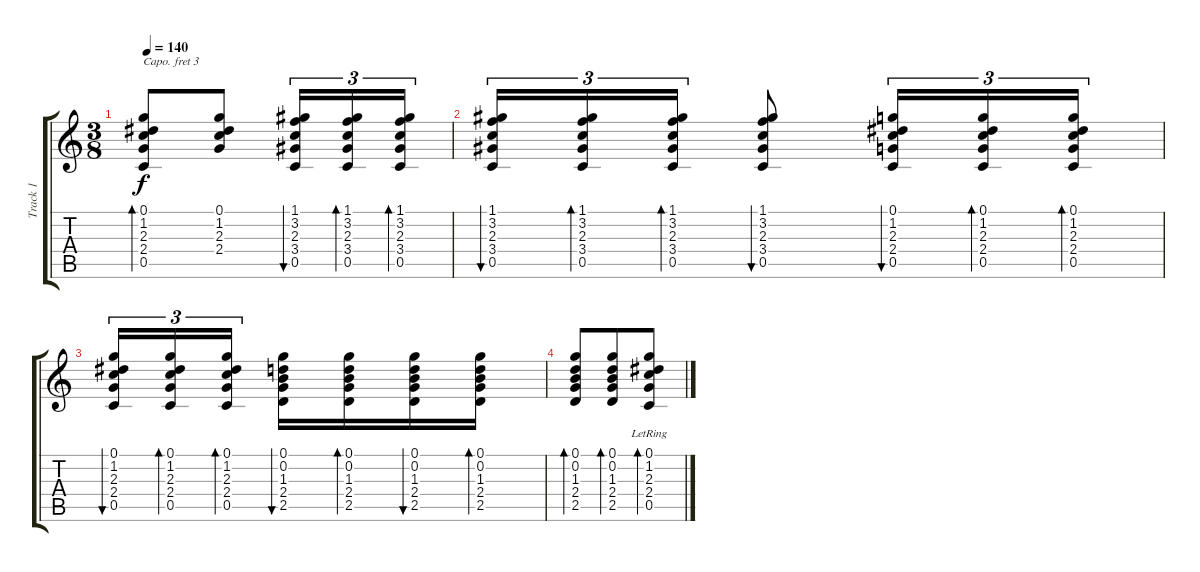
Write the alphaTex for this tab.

\track ("Track 1" "Track 1") {instrument acousticguitarnylon}
\staff {score tabs}
\capo 3
\tuning (E4 B3 G3 D3 A2 E2) {hide}
\ts (3 8)
\tempo 140
\clef g2
\ks c
(0.1 1.2 2.3 2.4 0.5).8{bd 30 dy f} (0.1 1.2 2.3 2.4).8 (1.1 3.2 2.3 3.4 0.5).16{tu (3 2) bu 30} (1.1 3.2 2.3 3.4 0.5).16{tu (3 2) bd 30} (1.1 3.2 2.3 3.4 0.5).16{tu (3 2) bd 30} |
(1.1 3.2 2.3 3.4 0.5).16{tu (3 2) bu 30} (1.1 3.2 2.3 3.4 0.5).16{tu (3 2) bd 30} (1.1 3.2 2.3 3.4 0.5).16{tu (3 2) bd 30} (1.1 3.2 2.3 3.4 0.5).8{bu 30} (0.1 1.2 2.3 2.4 0.5).16{tu (3 2) bu 30} (0.1 1.2 2.3 2.4 0.5).16{tu (3 2) bd 30} (0.1 1.2 2.3 2.4 0.5).16{tu (3 2) bd 30} |
(0.1 1.2 2.3 2.4 0.5).16{tu (3 2) bu 30} (0.1 1.2 2.3 2.4 0.5).16{tu (3 2) bd 30} (0.1 1.2 2.3 2.4 0.5).16{tu (3 2) bd 30} (0.1 0.2 1.3 2.4 2.5).16{bu 30} (0.1 0.2 1.3 2.4 2.5).16{bd 30} (0.1 0.2 1.3 2.4 2.5).16{bu 30} (0.1 0.2 1.3 2.4 2.5).16{bd 30} |
(0.1 0.2 1.3 2.4 2.5).8{bd 30} (0.1 0.2 1.3 2.4 2.5).8{bd 30} (0.1{lr} 1.2{lr} 2.3{lr} 2.4{lr} 0.5{lr}).8{bd 30}
